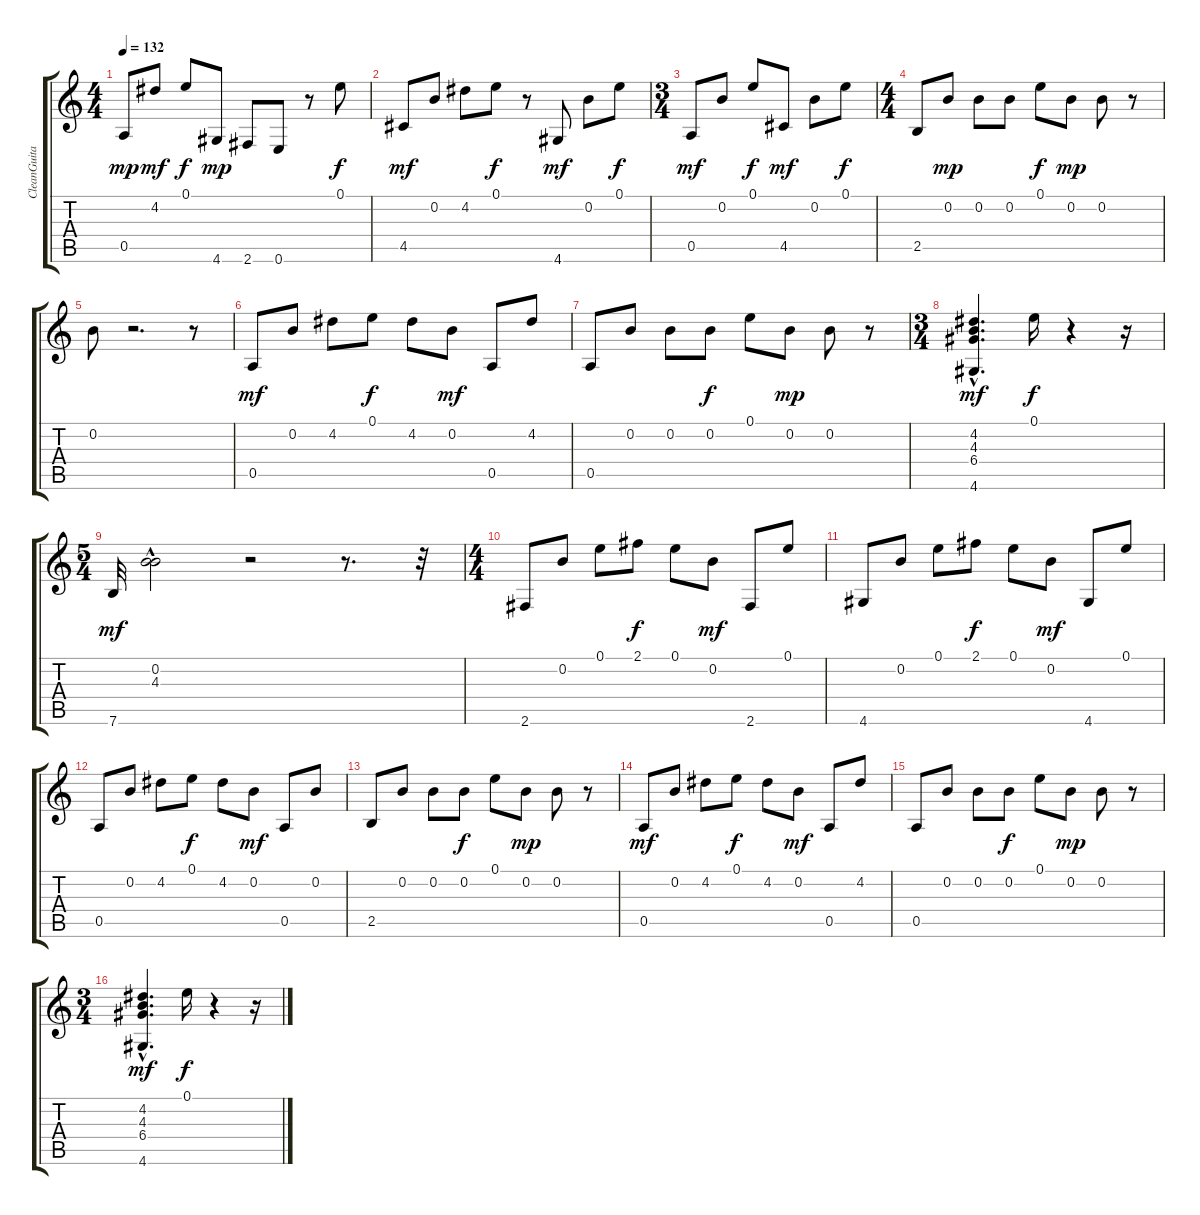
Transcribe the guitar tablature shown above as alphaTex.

\track ("CleanGuitar" "CleanGuita") {instrument electricguitarclean}
\staff {score tabs}
\tuning (E4 B3 G3 D3 A2 E2) {hide}
\ts (4 4)
\tempo 132
\clef g2
\ks c
0.5.8{dy mp} 4.2.8{dy mf} 0.1.8{dy f} 4.6.8{dy mp} 2.6.8 0.6.8 r.8 0.1.8{dy f} |
4.5.8{dy mf} 0.2.8 4.2.8 0.1.8{dy f} r.8 4.6.8{dy mf} 0.2.8 0.1.8{dy f} |
\ts (3 4)
0.5.8{dy mf} 0.2.8 0.1.8{dy f} 4.5.8{dy mf} 0.2.8 0.1.8{dy f} |
\ts (4 4)
2.5.8 0.2.8{dy mp} 0.2.8 0.2.8 0.1.8{dy f} 0.2.8{dy mp} 0.2.8 r.8 |
0.2.8 r.2{d} r.8 |
0.5.8{dy mf} 0.2.8 4.2.8 0.1.8{dy f} 4.2.8 0.2.8{dy mf} 0.5.8 4.2.8 |
0.5.8 0.2.8 0.2.8 0.2.8{dy f} 0.1.8 0.2.8{dy mp} 0.2.8 r.8 |
\ts (3 4)
(4.2{hac} 4.3 6.4 4.6{hac}).4{d dy mf} 0.1.16{dy f} r.4 r.16 |
\ts (5 4)
7.6.32{dy mf} (0.2{hac} 4.3).2 r.2 r.8{d} r.32 |
\ts (4 4)
2.6.8 0.2.8 0.1.8 2.1.8{dy f} 0.1.8 0.2.8{dy mf} 2.6.8 0.1.8 |
4.6.8 0.2.8 0.1.8 2.1.8{dy f} 0.1.8 0.2.8{dy mf} 4.6.8 0.1.8 |
0.5.8 0.2.8 4.2.8 0.1.8{dy f} 4.2.8 0.2.8{dy mf} 0.5.8 0.2.8 |
2.5.8 0.2.8 0.2.8 0.2.8{dy f} 0.1.8 0.2.8{dy mp} 0.2.8 r.8 |
0.5.8{dy mf} 0.2.8 4.2.8 0.1.8{dy f} 4.2.8 0.2.8{dy mf} 0.5.8 4.2.8 |
0.5.8 0.2.8 0.2.8 0.2.8{dy f} 0.1.8 0.2.8{dy mp} 0.2.8 r.8 |
\ts (3 4)
(4.2{hac} 4.3 6.4 4.6{hac}).4{d dy mf} 0.1.16{dy f} r.4 r.16
